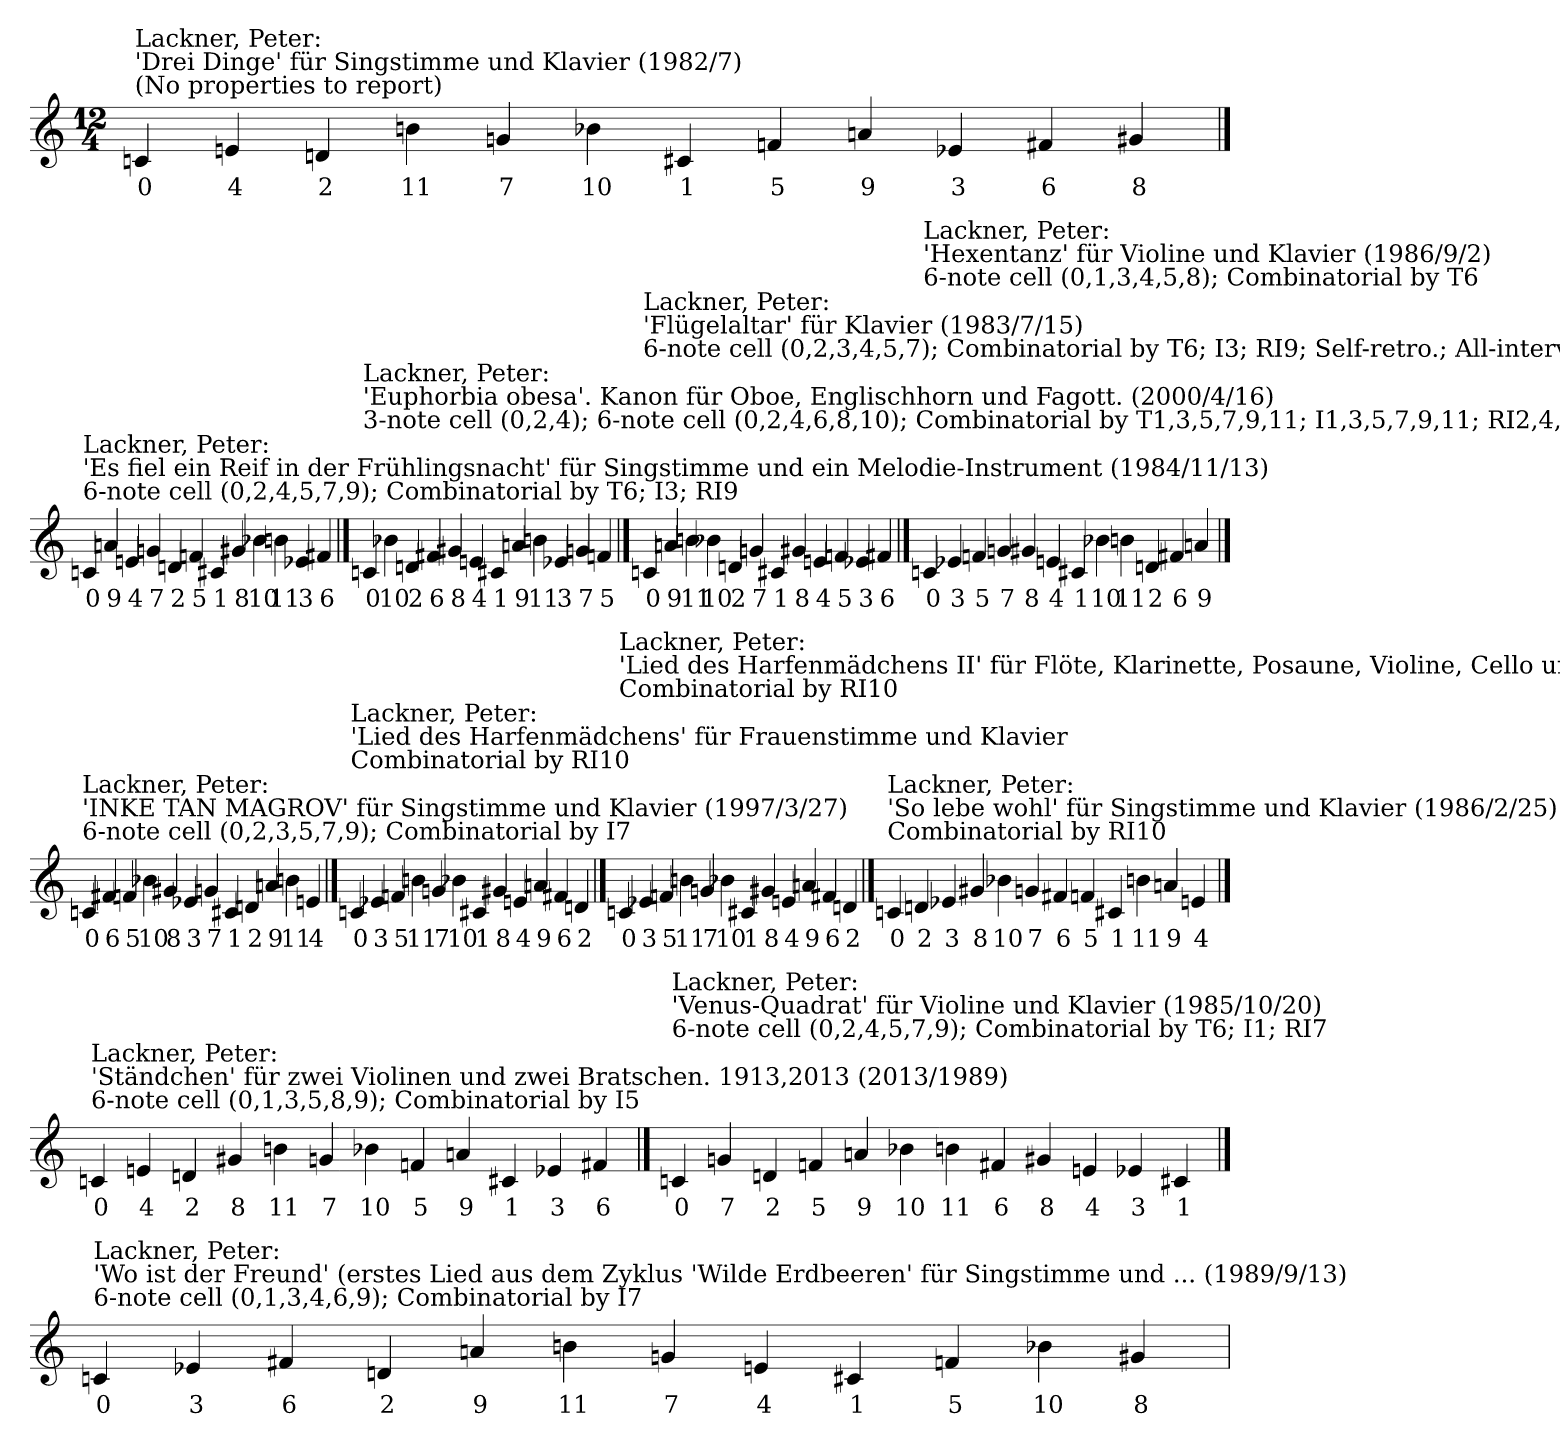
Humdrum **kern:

**kern	**text
*part1	*part1
*staff1	*staff1
!!LO:LB:g=z
*M12/4	*
==733	==733
!LO:TX:t=Lackner, Peter&colon; \n'Drei Dinge' für Singstimme und Klavier (1982/7)\n(No properties to report)	!
4cn	0
4en	4
4dn	2
4bn	11
4gn	7
4b-X	10
4c#X	1
4fn	5
4an	9
4e-X	3
4f#X	6
4g#X	8
!!LO:LB:g=z
==734	==734
!LO:TX:t=Lackner, Peter&colon; \n'Es fiel ein Reif in der Frühlingsnacht' für Singstimme und ein Melodie-Instrument (1984/11/13)\n6-note cell (0,2,4,5,7,9); Combinatorial by T6; I3; RI9	!
4cn	0
4an	9
4en	4
4gn	7
4dn	2
4fn	5
4c#X	1
4g#X	8
4b-X	10
4bn	11
4e-X	3
4f#X	6
!!LO:LB:g=z
==735	==735
!LO:TX:t=Lackner, Peter&colon; \n'Euphorbia obesa'. Kanon für Oboe, Englischhorn und Fagott. (2000/4/16)\n3-note cell (0,2,4); 6-note cell (0,2,4,6,8,10); Combinatorial by T1,3,5,7,9,11; I1,3,5,7,9,11; RI2,4,6,8,10,12; Self-retro.inv.	!
4cn	0
4b-X	10
4dn	2
4f#X	6
4g#X	8
4en	4
4c#X	1
4an	9
4bn	11
4e-X	3
4gn	7
4fn	5
!!LO:LB:g=z
==736	==736
!LO:TX:t=Lackner, Peter&colon; \n'Flügelaltar' für Klavier (1983/7/15)\n6-note cell (0,2,3,4,5,7); Combinatorial by T6; I3; RI9; Self-retro.; All-interval	!
4cn	0
4an	9
4bn	11
4b-X	10
4dn	2
4gn	7
4c#X	1
4g#X	8
4en	4
4fn	5
4e-X	3
4f#X	6
!!LO:LB:g=z
==737	==737
!LO:TX:t=Lackner, Peter&colon; \n'Hexentanz' für Violine und Klavier (1986/9/2)\n6-note cell (0,1,3,4,5,8); Combinatorial by T6	!
4cn	0
4e-X	3
4fn	5
4gn	7
4g#X	8
4en	4
4c#X	1
4b-X	10
4bn	11
4dn	2
4f#X	6
4an	9
!!LO:LB:g=z
==738	==738
!LO:TX:t=Lackner, Peter&colon; \n'INKE TAN MAGROV' für Singstimme und Klavier (1997/3/27)\n6-note cell (0,2,3,5,7,9); Combinatorial by I7	!
4cn	0
4f#X	6
4fn	5
4b-X	10
4g#X	8
4e-X	3
4gn	7
4c#X	1
4dn	2
4an	9
4bn	11
4en	4
!!LO:LB:g=z
==739	==739
!LO:TX:t=Lackner, Peter&colon; \n'Lied des Harfenmädchens' für Frauenstimme und Klavier\nCombinatorial by RI10	!
4cn	0
4e-X	3
4fn	5
4bn	11
4gn	7
4b-X	10
4c#X	1
4g#X	8
4en	4
4an	9
4f#X	6
4dn	2
!!LO:LB:g=z
==740	==740
!LO:TX:t=Lackner, Peter&colon; \n'Lied des Harfenmädchens II' für Flöte, Klarinette, Posaune, Violine, Cello und Klavi ... (2005/10/19)\nCombinatorial by RI10	!
4cn	0
4e-X	3
4fn	5
4bn	11
4gn	7
4b-X	10
4c#X	1
4g#X	8
4en	4
4an	9
4f#X	6
4dn	2
!!LO:LB:g=z
==741	==741
!LO:TX:t=Lackner, Peter&colon; \n'So lebe wohl' für Singstimme und Klavier (1986/2/25)\nCombinatorial by RI10	!
4cn	0
4dn	2
4e-X	3
4g#X	8
4b-X	10
4gn	7
4f#X	6
4fn	5
4c#X	1
4bn	11
4an	9
4en	4
!!LO:LB:g=z
==742	==742
!LO:TX:t=Lackner, Peter&colon; \n'Ständchen' für zwei Violinen und zwei Bratschen. 1913,2013 (2013/1989)\n6-note cell (0,1,3,5,8,9); Combinatorial by I5	!
4cn	0
4en	4
4dn	2
4g#X	8
4bn	11
4gn	7
4b-X	10
4fn	5
4an	9
4c#X	1
4e-X	3
4f#X	6
!!LO:LB:g=z
==743	==743
!LO:TX:t=Lackner, Peter&colon; \n'Venus-Quadrat' für Violine und Klavier (1985/10/20)\n6-note cell (0,2,4,5,7,9); Combinatorial by T6; I1; RI7	!
4cn	0
4gn	7
4dn	2
4fn	5
4an	9
4b-X	10
4bn	11
4f#X	6
4g#X	8
4en	4
4e-X	3
4c#X	1
!!LO:LB:g=z
==744	==744
!LO:TX:t=Lackner, Peter&colon; \n'Wo ist der Freund' (erstes Lied aus dem Zyklus 'Wilde Erdbeeren' für Singstimme und  ... (1989/9/13)\n6-note cell (0,1,3,4,6,9); Combinatorial by I7	!
4cn	0
4e-X	3
4f#X	6
4dn	2
4an	9
4bn	11
4gn	7
4en	4
4c#X	1
4fn	5
4b-X	10
4g#X	8
=	=
*-	*-
